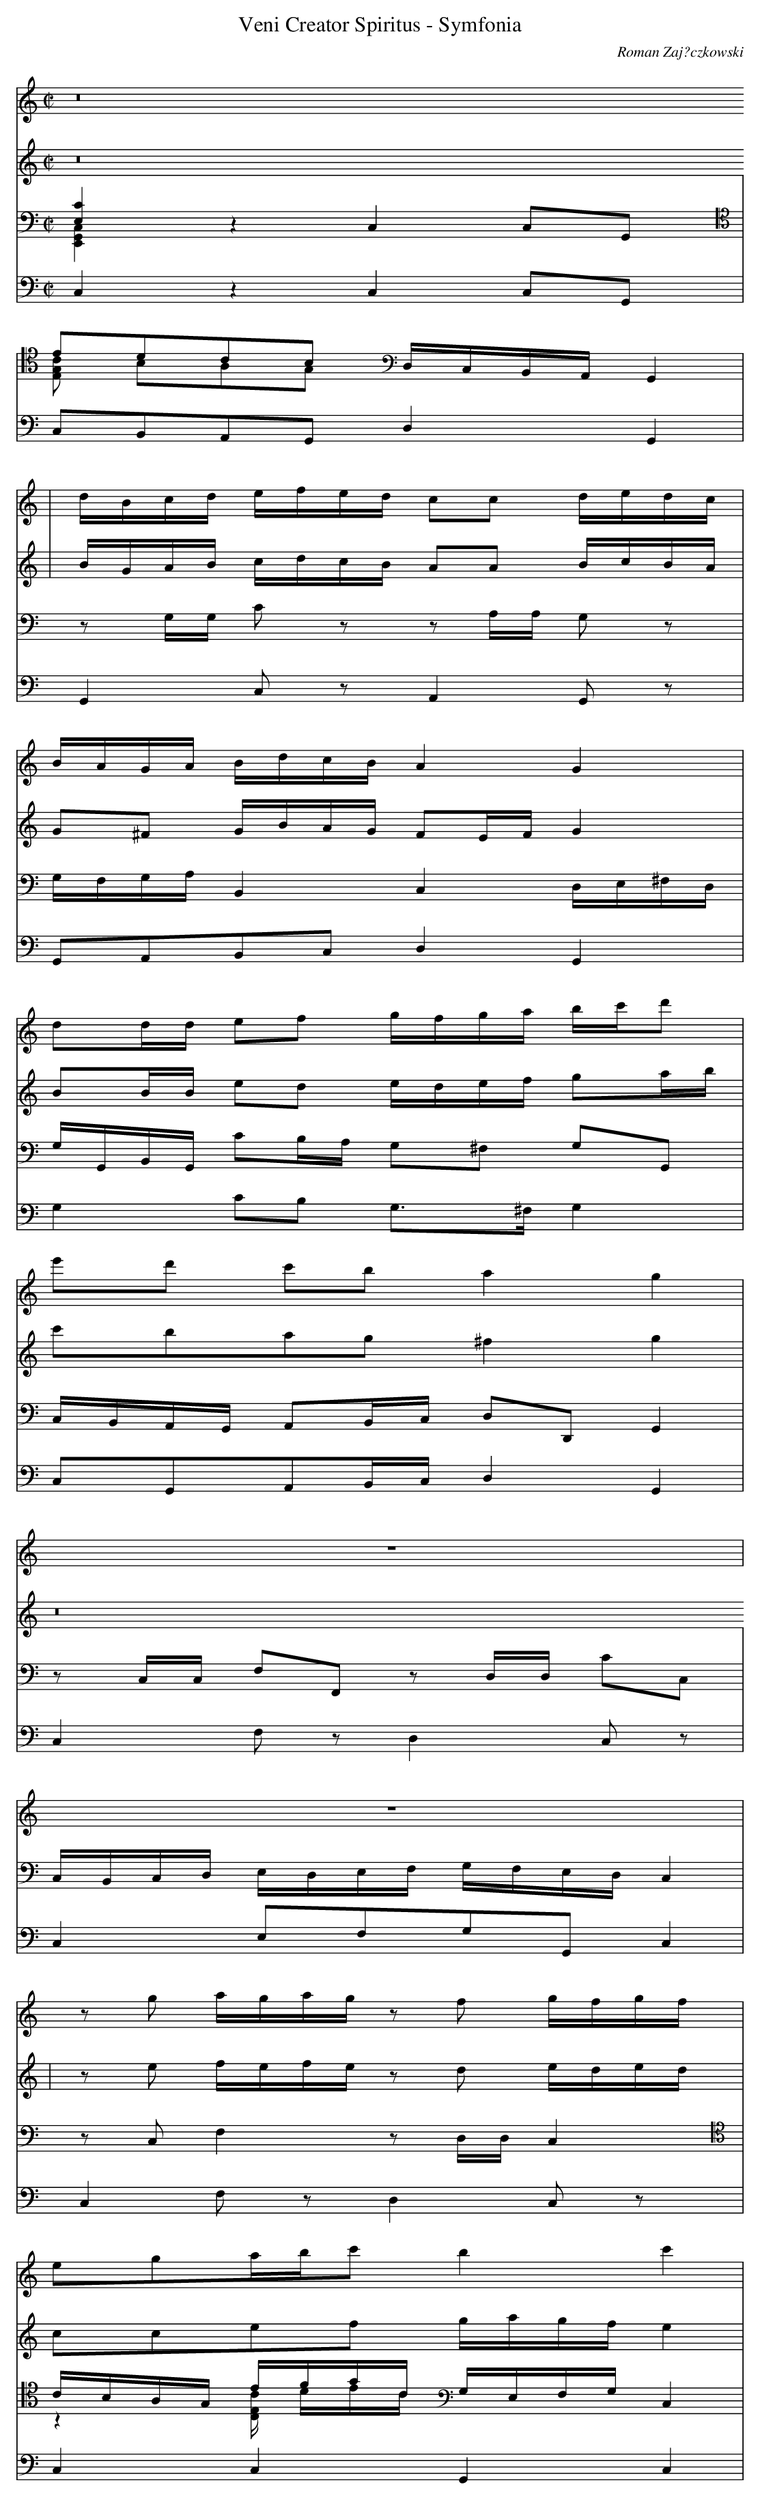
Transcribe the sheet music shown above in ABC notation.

X:1
T: Veni Creator Spiritus - Symfonia
C: Roman Zaj?czkowski
L: 1/16
M: C|
V: 1
V: 2
V: 3 clef=alto
V: 4 clef=tenor
V: 5 clef=bass
V: 6 clef=treble
V: 7 clef=treble
V: 8 clef=bass
V: 9 clef=bass
K: C
[V:1] x16 |
[V:2] x16 |
[V:3] x16 |
[V:4] x16 |
[V:5] x16 |
[V:6] z32 |
[V:7] z32 |
[V:8] [E,4C4]z4C,4C,2G,,2[K:clef=tenor] & [E,,4G,,4C,4]x4x8 |
[V:9] C,4z4C,4C,2G,,2 |
[V:1] x16 |
[V:2] x16 |
[V:3] x16 |
[V:4] x16 |
[V:5] x16 |
[V:6]  |
[V:7]  |
[V:8] E2D2C2B,2[K:clef=bass] D,C,B,,A,,G,,4 & [E,2G,2C2] B,2A,2G,2x8 |
[V:9] C,2B,,2A,,2G,,2D,4G,,4 |
[V:1] x16 |
[V:2] x16 |
[V:3] x16 |
[V:4] x16 |
[V:5] x16 |
[V:6] dBcd efed c2c2 dedc |
[V:7] BGAB cdcB A2A2 BcBA |
[V:8] z2 G,G, C2 z2 z2 A,A, G,2 z2 |
[V:9] G,,4C,2 z2A,,4G,,2 z2 |
[V:1] x16 |
[V:2] x16 |
[V:3] x16 |
[V:4] x16 |
[V:5] x16 |
[V:6] BAGA BdcBA4G4 |
[V:7] G2^F2 GBAG F2EFG4 |
[V:8] G,F,G,A,B,,4C,4D,E,^F,D, |
[V:9] G,,2A,,2B,,2C,2D,4G,,4 |
[V:1] x16 |
[V:2] x16 |
[V:3] x16 |
[V:4] x16 |
[V:5] x16 |
[V:6] d2dd e2f2 gfga bc'd'2 |
[V:7] B2BB e2d2 edef g2ab |
[V:8] G,G,,B,,G,, C2B,A, G,2^F,2 G,2G,,2 |
[V:9] G,4C2B,2 G,2>^F,2G,4 |
[V:1] x16 |
[V:2] x16 |
[V:3] x16 |
[V:4] x16 |
[V:5] x16 |
[V:6] e'2d'2 c'2b2a4g4 |
[V:7] c'2b2a2g2^f4g4 |
[V:8] C,B,,A,,G,, A,,2B,,C, D,2D,,2G,,4 |
[V:9] C,2G,,2A,,2B,,C,D,4G,,4 |
[V:1] x16 |
[V:2] x16 |
[V:3] x16 |
[V:4] x16 |
[V:5] x16 |
[V:6] z16 |
[V:7] z32 |
[V:8] z2 C,C, F,2F,,2 z2 D,D, C2C,2 |
[V:9] C,4F,2 z2D,4C,2 z2 |
[V:1] x16 |
[V:2] x16 |
[V:3] x16 |
[V:4] x16 |
[V:5] x16 |
[V:6] z16 |
[V:7]  |
[V:8] C,B,,C,D, E,D,E,F, G,F,E,D,C,4 |
[V:9] C,4E,2F,2G,2G,,2C,4 |
[V:1] x16 |
[V:2] x16 |
[V:3] x16 |
[V:4] x16 |
[V:5] x16 |
[V:6] z2 g2 agag z2 f2 gfgf |
[V:7] z2 e2 fefe z2 d2 eded |
[V:8] z2 C,2F,4z2 D,D,C,4[K:clef=tenor] |
[V:9] C,4F,2 z2D,4C,2 z2 |
[V:1] x16 |
[V:2] x16 |
[V:3] x16 |
[V:4] x16 |
[V:5] x16 |
[V:6] e2g2abc'2b4c'4 |
[V:7] c2c2e2f2 gagfe4 |
[V:8] CB,A,G, EFGC[K:clef=bass] G,E,F,G,C,4 & z4[C,E,C] DECx8 |
[V:9] C,4C,4G,,4C,4 |
[V:1] x16 |
[V:2] x16 |
[V:3] x16 |
[V:4] x16 |
[V:5] x16 |
[V:6] x16 |
[V:7] x16 |
[V:8] x16 |
[V:9] x16 |
[V:1] x16 ||
[V:2] x16 ||
[V:3] x16 ||
[V:4] x16 ||
[V:5] x16 ||
[V:6] x16 ||
[V:7] x16 ||
[V:8] x16 ||
[V:9] x16 ||
